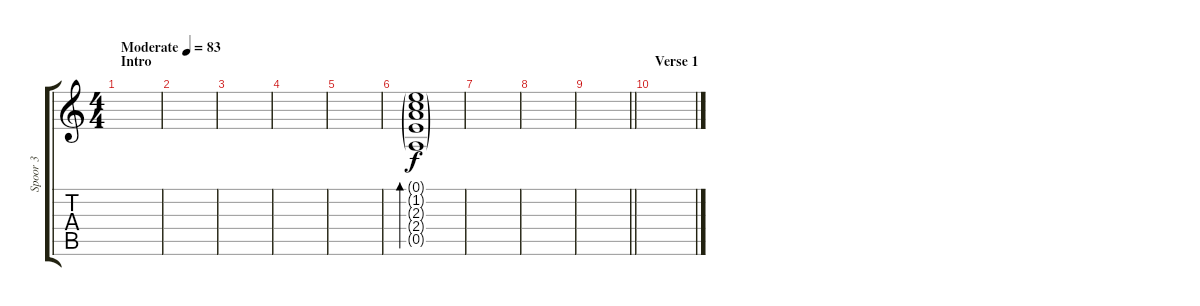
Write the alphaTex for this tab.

\track ("Spoor 3" "Spoor 3") {instrument distortionguitar}
\staff {score tabs}
\tuning (E4 B3 G3 D3 A2 E2) {hide}
\ts (4 4)
\section ("" "Intro")
\tempo (83 "Moderate")
\clef g2
\ks c
|
|
|
|
|
(0.1{g} 1.2{g} 2.3{g} 2.4{g} 0.5{g}).1{bd 120} |
|
|
\barLineRight lightlight
|
\section ("" "Verse 1")
